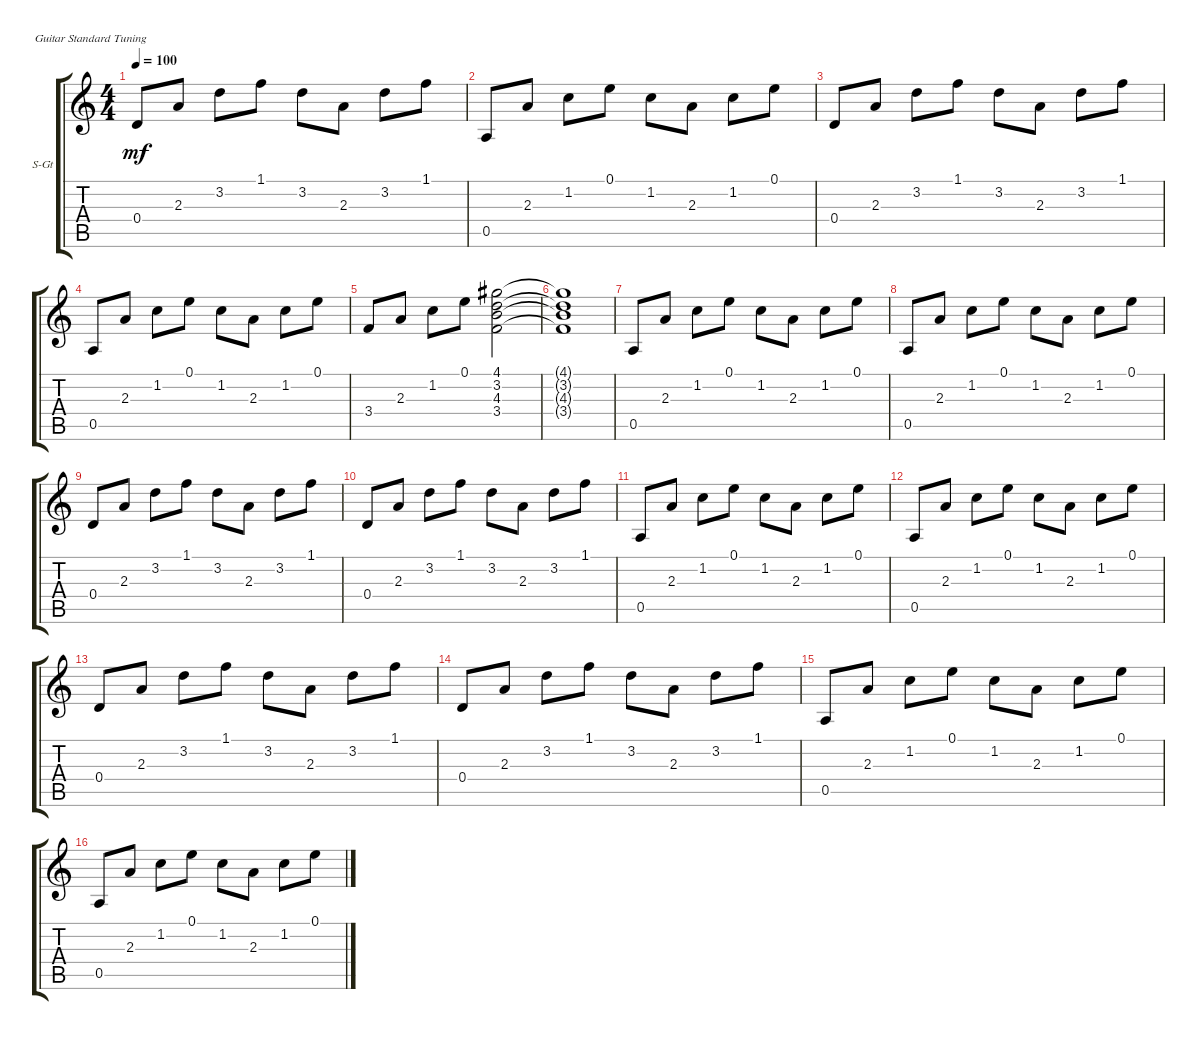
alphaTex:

\defaultSystemsLayout 4
\bracketExtendMode groupsimilarinstruments
\firstSystemTrackNameOrientation horizontal
\otherSystemsTrackNameOrientation horizontal
\track ("Steel Guitar" "S-Gt") {instrument acousticguitarsteel}
\staff {score tabs}
\tuning (E4 B3 G3 D3 A2 E2)
\ts (4 4)
\tempo 100
\clef g2
\ks c
0.4.8{dy mf} 2.3.8 3.2.8 1.1.8 3.2.8 2.3.8 3.2.8 1.1.8 |
0.5.8 2.3.8 1.2.8 0.1.8 1.2.8 2.3.8 1.2.8 0.1.8 |
0.4.8 2.3.8 3.2.8 1.1.8 3.2.8 2.3.8 3.2.8 1.1.8 |
0.5.8 2.3.8 1.2.8 0.1.8 1.2.8 2.3.8 1.2.8 0.1.8 |
3.4.8 2.3.8 1.2.8 0.1.8 (3.4 4.3 3.2 4.1).2 |
(3.4{t} 4.3{t} 3.2{t} 4.1{t}).1 |
0.5.8 2.3.8 1.2.8 0.1.8 1.2.8 2.3.8 1.2.8 0.1.8 |
0.5.8 2.3.8 1.2.8 0.1.8 1.2.8 2.3.8 1.2.8 0.1.8 |
0.4.8 2.3.8 3.2.8 1.1.8 3.2.8 2.3.8 3.2.8 1.1.8 |
0.4.8 2.3.8 3.2.8 1.1.8 3.2.8 2.3.8 3.2.8 1.1.8 |
0.5.8 2.3.8 1.2.8 0.1.8 1.2.8 2.3.8 1.2.8 0.1.8 |
0.5.8 2.3.8 1.2.8 0.1.8 1.2.8 2.3.8 1.2.8 0.1.8 |
0.4.8 2.3.8 3.2.8 1.1.8 3.2.8 2.3.8 3.2.8 1.1.8 |
0.4.8 2.3.8 3.2.8 1.1.8 3.2.8 2.3.8 3.2.8 1.1.8 |
0.5.8 2.3.8 1.2.8 0.1.8 1.2.8 2.3.8 1.2.8 0.1.8 |
0.5.8 2.3.8 1.2.8 0.1.8 1.2.8 2.3.8 1.2.8 0.1.8
